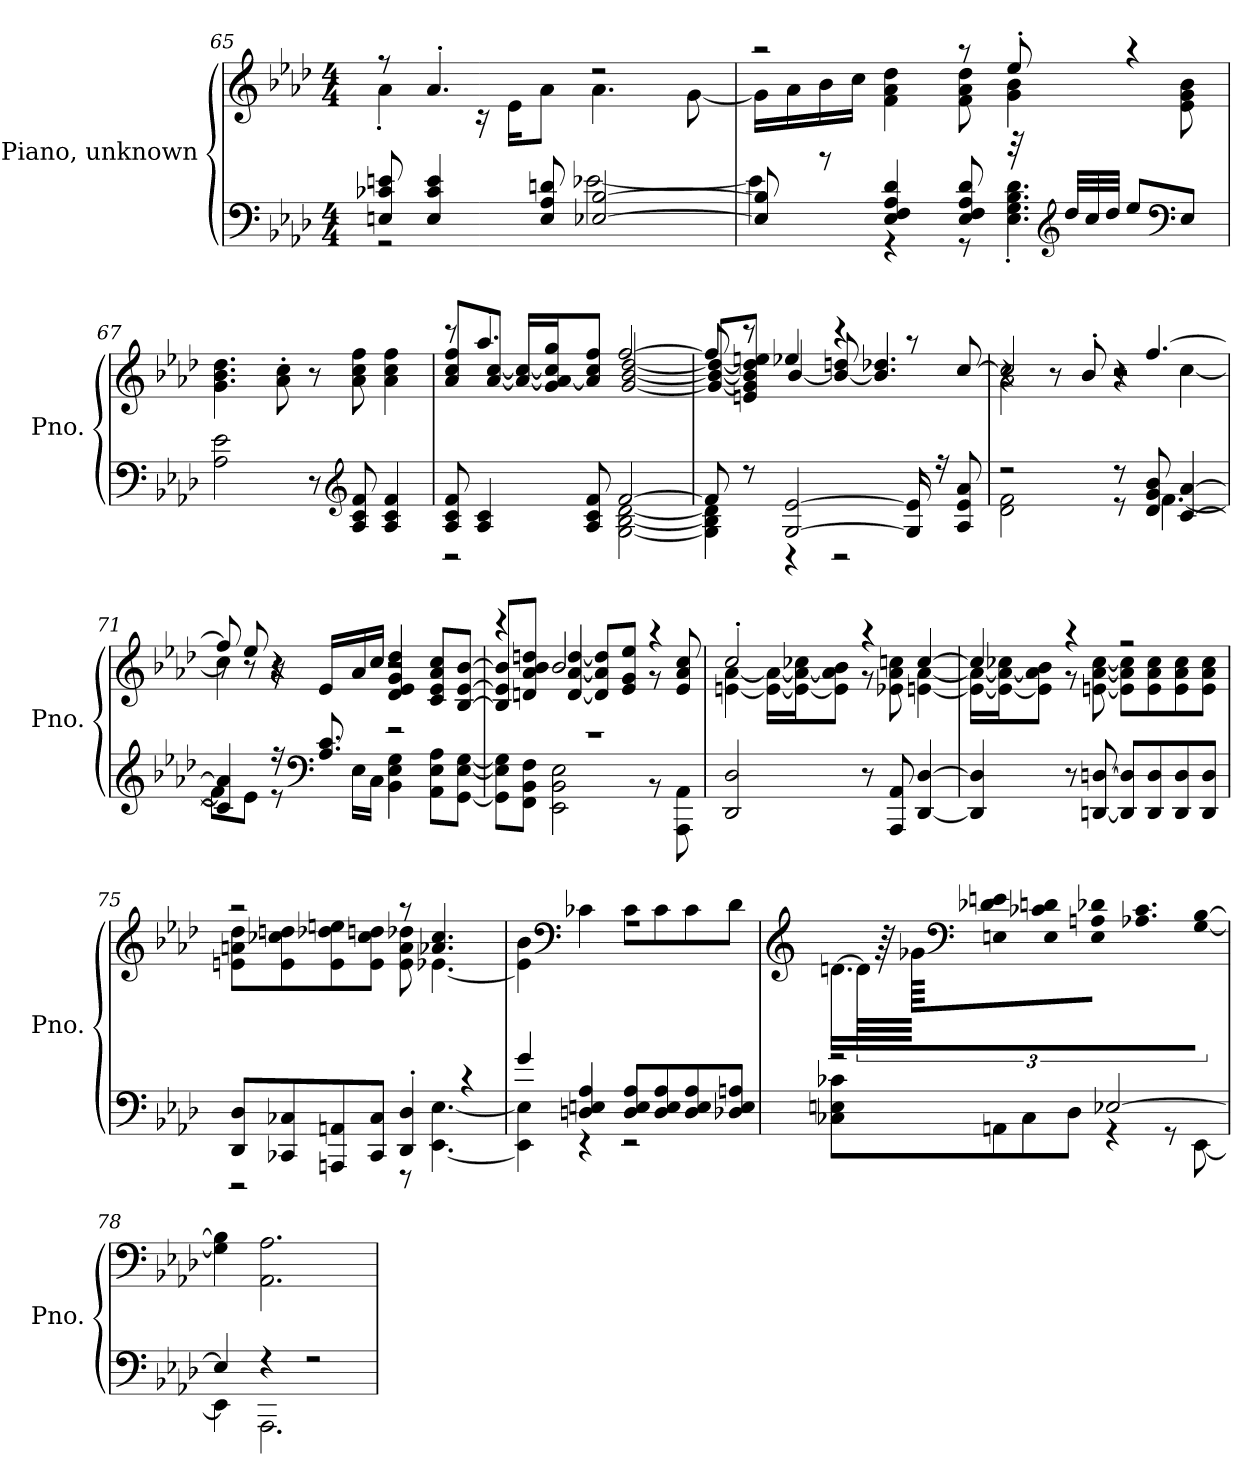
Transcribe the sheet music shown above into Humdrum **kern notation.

**kern	**kern
*part1	*part1
*staff2	*staff1
*I"Piano, unknown	*
*I'Pno.	*
!!LO:LB:g=z
*clefF4	*clefG2
*k[b-e-a-d-]	*k[b-e-a-d-]
*M4/4	*M4/4
=65	=65
*^	*^
8En/ 8c-X/ 8en/	2r	8r	4a-'\
4E/ 4c-/ 4e/	.	4.a-'/	.
.	.	.	16r
.	.	.	16e-\KL
8E/ 8A-/ 8dn/	.	.	8a-\J
[2E-X/ [2B-/	[2e-X\	2r	4.a-\
.	.	.	[8g\
=66	=66	=66	=66
8E-/] 8B-/]	4e-\]	2r	16g\LL]
.	.	.	16a-\
8r	.	.	16b-\
.	.	.	16cc\JJ
4E-/ 4F/ 4A-/ 4d-/	4r	.	4f\ 4a-\ 4dd-\
8E-/ 8F/ 8A-/ 8d-/	8r	8r	8f\ 8a-\ 8dd-\
32r	4.E-\' 4.G\' 4.B-\' 4.d-\'	8ee-'/	4g\ 4b-\
*clefG2	*	*	*
32dd-/LLL	.	.	.
32cc/	.	.	.
32dd-/JJJ	.	.	.
8ee-/L	.	4r	.
*clefF4	*	*	*
8E-/J	.	.	8e-\ 8g\ 8b-\
*v	*v	*	*
*	*v	*v
=67	=67
2A-\ 2e-\	4.g\ 4.b-\ 4.dd-\
.	8a-\' 8cc\'
8r	8r
*clefG2	*
8A-/ 8c/ 8f/	8a-\ 8cc\ 8ff\
4A-/ 4c/ 4f/	4a-\ 4cc\ 4ff\
!!LO:LB:g=z
=68	=68
*^	*^
8A-/ 8c/ 8f/	2r	8r	8a-/ 8cc/ 8ff/L
4A-/ 4c/	.	4.aa-'/	[8a-/ [8cc/J
.	.	.	16a-/_ 16cc/_LL
.	.	.	16g/ 16a-/_ 16cc/] 16gg/J
8A-/ 8c/ 8f/	.	.	8a-/] 8cc/ 8ff/J
[2f/	[2G\ [2B-\ [2d-\	[2ff/	[2g/ [2b-/ [2dd-/
=69	=69	=69	=69
8f/]	4G\] 4B-\] 4d-\]	8ff/]	8g/_ 8b-/_ 8dd-/_L
8r	.	8r	8en/ 8g/] 8b-/] 8dd-/] 8een/J
[2G/ [2e-/	4r	4ee-X/	[4b-/
.	2r	4r	8b-/_ 8ddn/
.	.	.	4.b-/] 4.dd-X/
16G/] 16e-/]	.	8r	.
16r	.	.	.
8A-/ 8e-/ 8a-/	.	[8cc/	.
=70	=70	=70	=70
*	*	*	*^
2r	2d-\ 2f\	2cc/]	2a-\	4r
.	.	.	.	8r
.	.	.	.	8b-'/
8r	8r	8r	4r	2r
8d-/ 8g/ 8b-/	[4.f\	[4.ff/	.	.
[4c/ [4a-/	.	.	[4cc\	.
!!LO:LB:g=z	!!	!!
=71	=71	=71	=71	=71
4c/] 4a-/]	8f\L]	8ff/]	4cc\]	8r
.	8e-\J	8r	.	8ee-/
16r	8r	4r	4r	16r
*clefF4	*	*	*	*
8.A-/ 8.c/	.	.	.	16e-/LL
.	16E-\LL	.	.	16a-/
.	16C\JJ	.	.	16cc/JJ
2r	4BB-\ 4E-\ 4G\	2r	2r	4d-/ 4e-/ 4g/ 4dd-/
.	8AA-\ 8E-\ 8A-\L	.	.	8c/ 8e-/ 8a-/ 8cc/L
.	[8GG\ [8E-\ [8G\J	.	.	[8B-/ [8e-/ [8b-/J
*	*	*	*v	*v
=72	=72	=72	=72
1r	8GG\] 8E-\] 8G\]L	4r	8B-/] 8e-/] 8b-/]L
.	8FF\ 8BB-\ 8F\J	.	8dn/ 8a-/ 8b-/ 8ddn/J
.	2EE-\ 2BB-\ 2E-\	2b-/	[4d/ [4a-/ [4dd/
.	.	.	8d/] 8a-/] 8dd/]L
.	.	.	8e-/ 8g/ 8ee-/J
.	8r	4r	8r
.	8AAA-\ 8AA-\	.	8e-/ 8a-/ 8cc/
*v	*v	*	*
=73	=73	=73
2DD-/ 2D-/	2cc'/	[4en\ [4a-\
.	.	16e\_ 16a-\_LL
.	.	16e\_ 16a-\_ 16cc-X\J
.	.	8e\] 8a-\] 8b-\J
8r	4r	8r
8AAA-/ 8AA-/	.	8e-X\ 8a-\ 8ccn\
[4DD-/ [4D-/	[4cc/	[4en\ [4a-\
!!LO:LB:g=z	!!
=74	=74	=74
4DD-/] 4D-/]	4cc/]	16e\_ 16a-\_LL
.	.	16e\_ 16a-\_ 16cc-X\J
.	.	8e\] 8a-\] 8b-\J
8r	4r	8r
[8DDn/ [8Dn/	.	[8en\ [8a-\ [8cc-\
8DD/] 8D/]L	2r	8e\] 8a-\] 8cc-\]L
8DD/ 8D/	.	8e\ 8a-\ 8cc-\
8DD/ 8D/	.	8e\ 8a-\ 8cc-\
8DD/ 8D/J	.	8e\ 8a-\ 8cc-\J
=75	=75	=75
*^	*	*
8DD-/ 8D-/L	2r	2r	8en\ 8an\ 8dd-\L
8CC-X/ 8C-X/	.	.	8e\ 8cc-X\ 8ddn\
8AAAn/ 8AAn/	.	.	8e\ 8dd-X\ 8een\
8CC-/ 8C-/J	.	.	8e\ 8cc-\ 8ddn\J
4DD-/' 4D-/'	8r	8r	8e\ 8a\ 8dd-X\
.	[4.EE-\ [4.E-\	4.a-X/ 4.cc-/	[4.e-X\
4r	.	.	.
=76	=76	=76	=76
4g/	4EE-\] 4E-\]	1r	4e-\] 4b-\
*	*	*clefF4	*
4Dn/ 4En/ 4A-/	4r	.	4c-X\
8D/ 8E/ 8A-/L	2r	.	8c-\L
8D/ 8E/ 8A-/	.	.	8c-\
8D/ 8E/ 8A-/	.	.	8c-\
8D-X/ 8E/ 8An/J	.	.	8d-\J
*	*	*v	*v
!!LO:LB:g=z
=77	=77	=77
*	*	*clefG2
2r	8C-X\ 8En\ 8c-X\L	[16.dn/LL
.	.	96d/JJkk]
.	.	96r
.	.	96g-X\KKKL
*	*	*clefF4
.	8AAn\	8En\ 8d-X\ 8en\
.	8C-\	8E\ 8c-X\ 8dn\
.	8D-\J	8E\ 8An\ 8d-X\J
[2E-X/	4r	4.A-X\ 4.c-\
.	8r	.
.	[8EE-\	[8G\ [8B-\
=78	=78	=78
4E-/]	4EE-\]	4G\] 4B-\]
4r	2.AAA-\	2.AA-\ 2.A-\
2r	.	.
*v	*v	*
=	=
*-	*-
